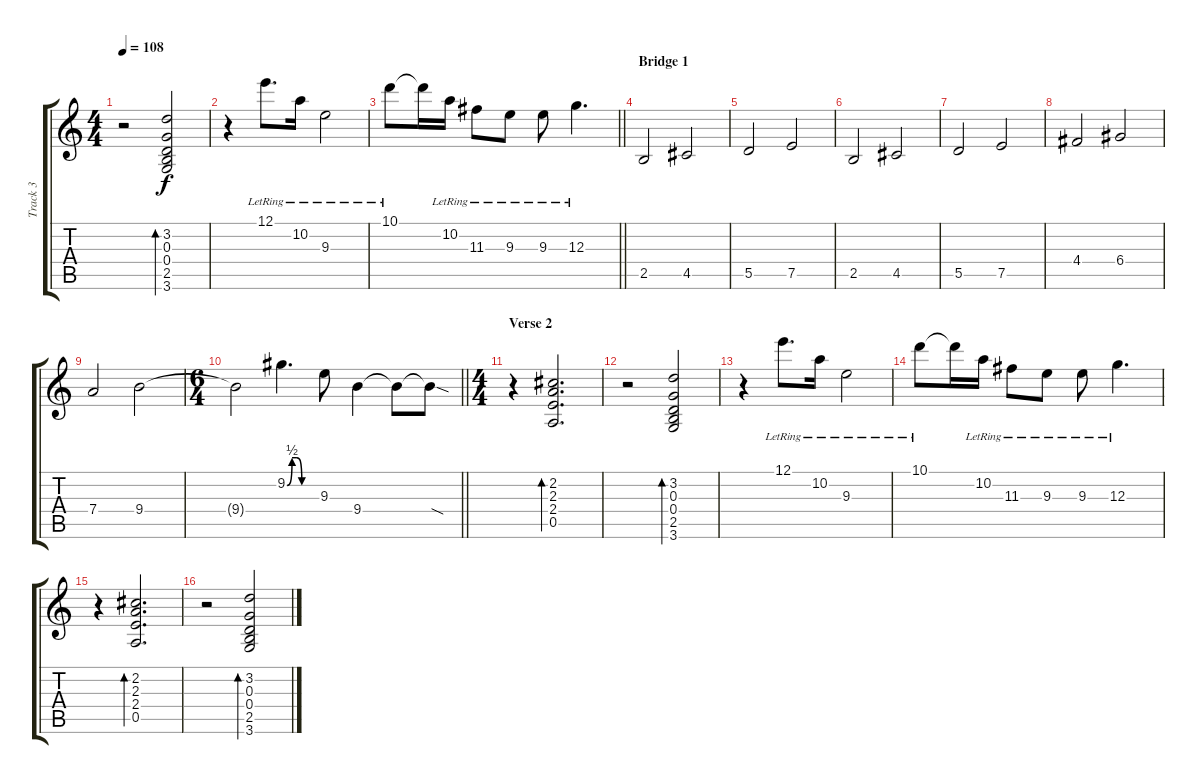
\track ("Track 3" "Track 3") {instrument distortionguitar}
\staff {score tabs}
\tuning (E4 B3 G3 D3 A2 E2) {hide}
\ts (4 4)
\tempo 108
\clef g2
\ks c
r.2{dy f} (3.2 0.3 0.4 2.5 3.6).2{bd 480} |
r.4 12.1{lr}.8{d} 10.2{lr}.16 9.3{lr}.2 |
\barLineRight lightlight
10.1{lr}.8 10.1{t}.16 10.2{lr}.16 11.3{lr}.8 9.3{lr}.8 9.3{lr}.8 12.3{lr}.4{d} |
\section ("" "Bridge 1")
2.5.2{volume 11 instrument distortionguitar} 4.5.2 |
5.5.2 7.5.2 |
2.5.2 4.5.2 |
5.5.2 7.5.2 |
4.4.2 6.4.2 |
7.4.2 9.4.2 |
\ts (6 4)
\barLineRight lightlight
9.4{t}.2 9.2{be (custom 0 0 10 2 20 2 30 0 60 0)}.4{d} 9.3.8 9.4.4 9.4{t}.8 9.4{sod t}.8 |
\ts (4 4)
\section ("" "Verse 2")
r.4{volume 4 instrument distortionguitar} (2.2 2.3 2.4 0.5).2{d bd 480} |
r.2 (3.2 0.3 0.4 2.5 3.6).2{bd 480} |
r.4 12.1{lr}.8{d} 10.2{lr}.16 9.3{lr}.2 |
10.1{lr}.8 10.1{t}.16 10.2{lr}.16 11.3{lr}.8 9.3{lr}.8 9.3{lr}.8 12.3{lr}.4{d} |
r.4 (2.2 2.3 2.4 0.5).2{d bd 480} |
r.2 (3.2 0.3 0.4 2.5 3.6).2{bd 480}
